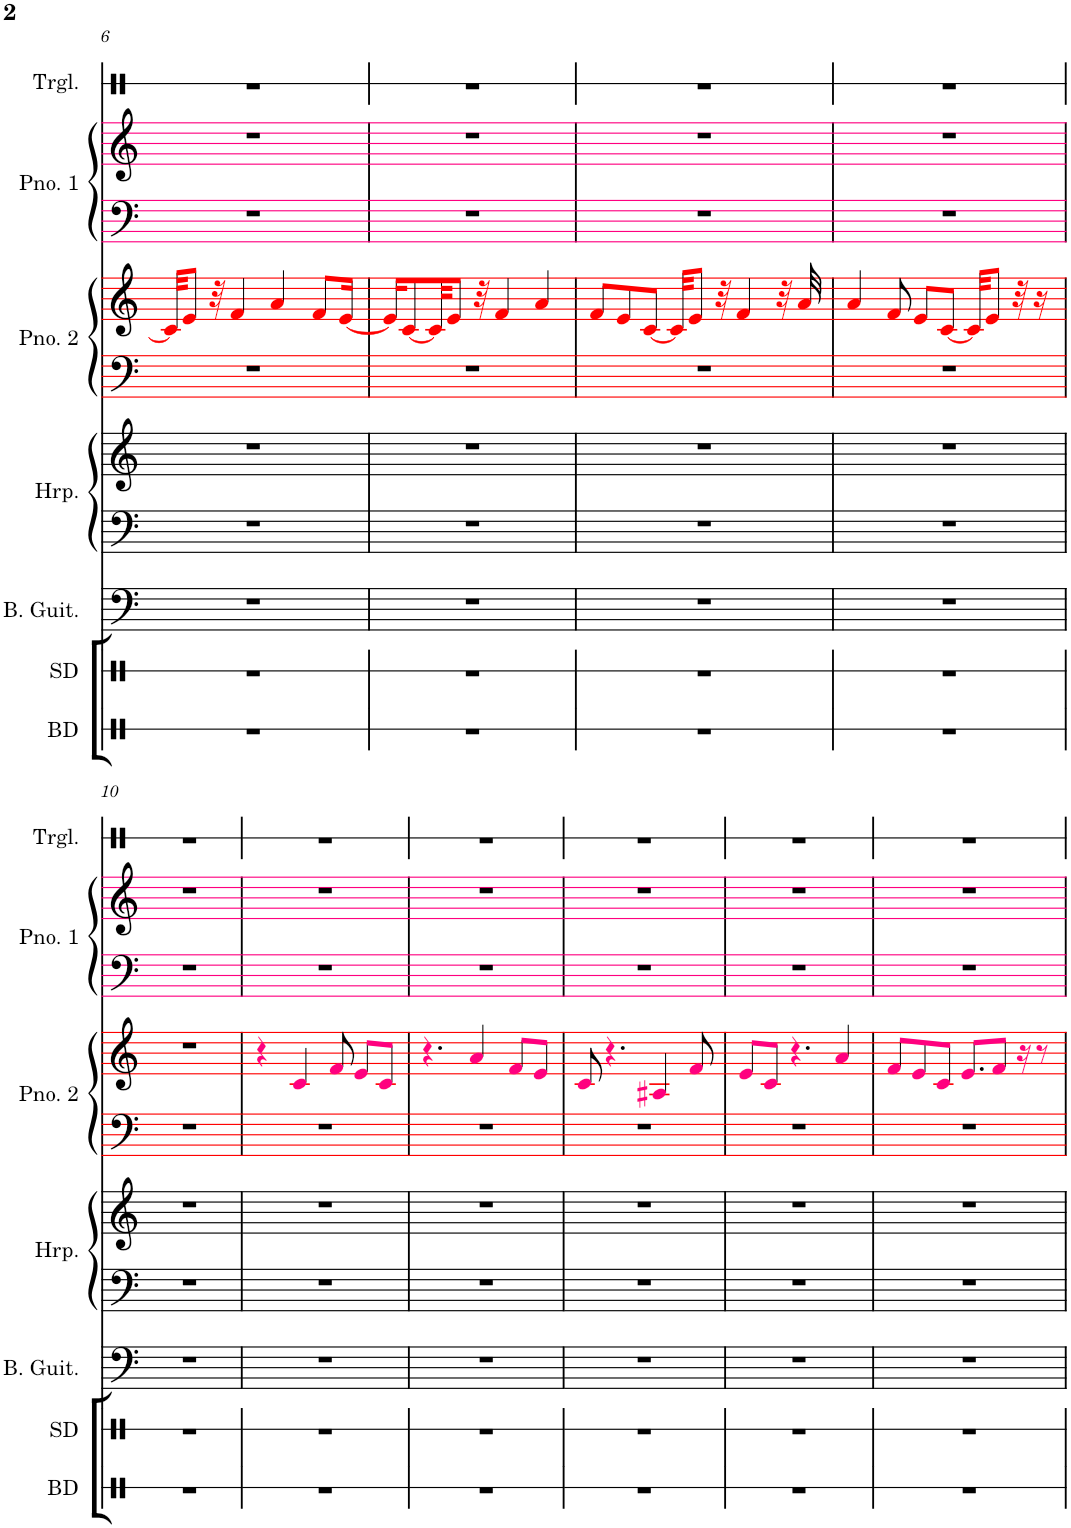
**kern	**kern	**kern	**kern	**kern	**kern	**kern	**kern	**kern	**kern
*part7	*part6	*part5	*part4	*part4	*part3	*part3	*part2	*part2	*part1
*staff10	*staff9	*staff8	*staff7	*staff6	*staff5	*staff4	*staff3	*staff2	*staff1
*I"Bass Drum	*I"Snare Drum	*I"Bass Guitar	*I"Harp	*	*I"Piano 2	*	*I"Piano 1	*	*I"Triangle
*I'BD	*I'SD	*I'B. Guit.	*I'Hrp.	*	*I'Pno. 2	*	*I'Pno. 1	*	*I'Trgl.
!!LO:PB:g=z
*clefX	*clefX	*clefF4	*clefF4	*clefG2	*clefF4	*clefG2	*clefF4	*clefG2	*clefX
*	*	*Trd7c12	*	*	*	*	*Trd-7c-12	*Trd-7c-12	*
*k[]	*k[]	*k[]	*k[]	*k[]	*k[]	*k[]	*k[]	*k[]	*k[]
*M7/8	*M7/8	*M7/8	*M7/8	*M7/8	*M7/8	*M7/8	*M7/8	*M7/8	*M7/8
=6	=6	=6	=6	=6	=6	=6	=6	=6	=6
2..r	2..r	2..r	2..r	2..r	2..r	32ci/KKL]	2..r	2..r	2..r
.	.	.	.	.	.	8ei/J	.	.	.
.	.	.	.	.	.	32r	.	.	.
.	.	.	.	.	.	4fi/	.	.	.
.	.	.	.	.	.	4ai/	.	.	.
.	.	.	.	.	.	8fi/L	.	.	.
.	.	.	.	.	.	[16ei/Jk	.	.	.
=7	=7	=7	=7	=7	=7	=7	=7	=7	=7
2..r	2..r	2..r	2..r	2..r	2..r	16ei/KL]	2..r	2..r	2..r
.	.	.	.	.	.	[8ci/	.	.	.
.	.	.	.	.	.	32ci/KK]	.	.	.
.	.	.	.	.	.	8ei/J	.	.	.
.	.	.	.	.	.	32r	.	.	.
.	.	.	.	.	.	4fi/	.	.	.
.	.	.	.	.	.	4ai/	.	.	.
=8	=8	=8	=8	=8	=8	=8	=8	=8	=8
2..r	2..r	2..r	2..r	2..r	2..r	8fi/L	2..r	2..r	2..r
.	.	.	.	.	.	8ei/	.	.	.
.	.	.	.	.	.	[8ci/J	.	.	.
.	.	.	.	.	.	32ci/KKL]	.	.	.
.	.	.	.	.	.	8ei/J	.	.	.
.	.	.	.	.	.	32r	.	.	.
.	.	.	.	.	.	4fi/	.	.	.
.	.	.	.	.	.	32r	.	.	.
.	.	.	.	.	.	32ai/	.	.	.
=9	=9	=9	=9	=9	=9	=9	=9	=9	=9
2..r	2..r	2..r	2..r	2..r	2..r	4ai/	2..r	2..r	2..r
.	.	.	.	.	.	8fi/	.	.	.
.	.	.	.	.	.	8ei/L	.	.	.
.	.	.	.	.	.	[8ci/J	.	.	.
.	.	.	.	.	.	32ci/KKL]	.	.	.
.	.	.	.	.	.	8ei/J	.	.	.
.	.	.	.	.	.	32r	.	.	.
.	.	.	.	.	.	16r	.	.	.
!!LO:LB:g=z
=10	=10	=10	=10	=10	=10	=10	=10	=10	=10
2..r	2..r	2..r	2..r	2..r	2..r	2..r	2..r	2..r	2..r
=11	=11	=11	=11	=11	=11	=11	=11	=11	=11
2..r	2..r	2..r	2..r	2..r	2..r	4r	2..r	2..r	2..r
.	.	.	.	.	.	4cj/	.	.	.
.	.	.	.	.	.	8fj/	.	.	.
.	.	.	.	.	.	8ej/L	.	.	.
.	.	.	.	.	.	8cj/J	.	.	.
=12	=12	=12	=12	=12	=12	=12	=12	=12	=12
2..r	2..r	2..r	2..r	2..r	2..r	4.r	2..r	2..r	2..r
.	.	.	.	.	.	4aj/	.	.	.
.	.	.	.	.	.	8fj/L	.	.	.
.	.	.	.	.	.	8ej/J	.	.	.
=13	=13	=13	=13	=13	=13	=13	=13	=13	=13
2..r	2..r	2..r	2..r	2..r	2..r	8cj/	2..r	2..r	2..r
.	.	.	.	.	.	4.r	.	.	.
.	.	.	.	.	.	4A#Xj/	.	.	.
.	.	.	.	.	.	8fj/	.	.	.
=14	=14	=14	=14	=14	=14	=14	=14	=14	=14
2..r	2..r	2..r	2..r	2..r	2..r	8ej/L	2..r	2..r	2..r
.	.	.	.	.	.	8cj/J	.	.	.
.	.	.	.	.	.	4.r	.	.	.
.	.	.	.	.	.	4aj/	.	.	.
=15	=15	=15	=15	=15	=15	=15	=15	=15	=15
2..r	2..r	2..r	2..r	2..r	2..r	8fj/L	2..r	2..r	2..r
.	.	.	.	.	.	8ej/	.	.	.
.	.	.	.	.	.	8cj/J	.	.	.
.	.	.	.	.	.	8.ej/L	.	.	.
.	.	.	.	.	.	8fj/J	.	.	.
.	.	.	.	.	.	16r	.	.	.
.	.	.	.	.	.	8r	.	.	.
=	=	=	=	=	=	=	=	=	=
*-	*-	*-	*-	*-	*-	*-	*-	*-	*-
